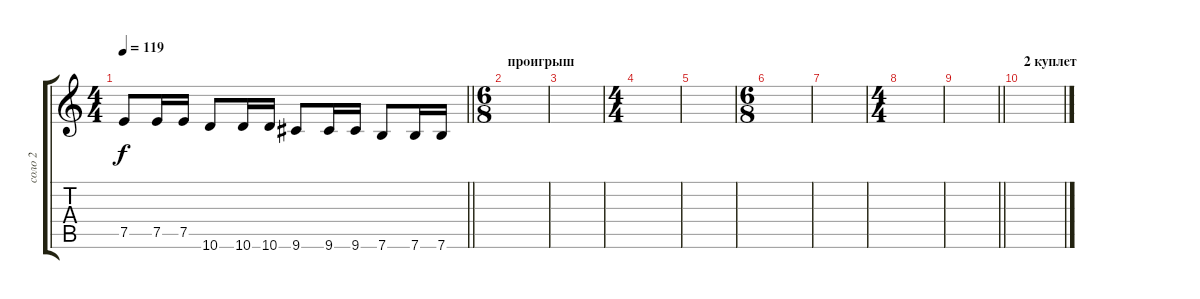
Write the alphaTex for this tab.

\track ("соло 2" "соло 2") {instrument electricguitarmuted}
\staff {score tabs}
\tuning (E4 B3 G3 D3 A2 E2) {hide}
\ts (4 4)
\tempo 119
\clef g2
\barLineRight lightlight
\ks c
7.5.8{dy f} 7.5.16 7.5.16 10.6.8 10.6.16 10.6.16 9.6.8 9.6.16 9.6.16 7.6.8 7.6.16 7.6.16 |
\ts (6 8)
\section ("" "проигрыш")
|
|
\ts (4 4)
|
|
\ts (6 8)
|
|
\ts (4 4)
|
\barLineRight lightlight
|
\section ("" "2 куплет")
